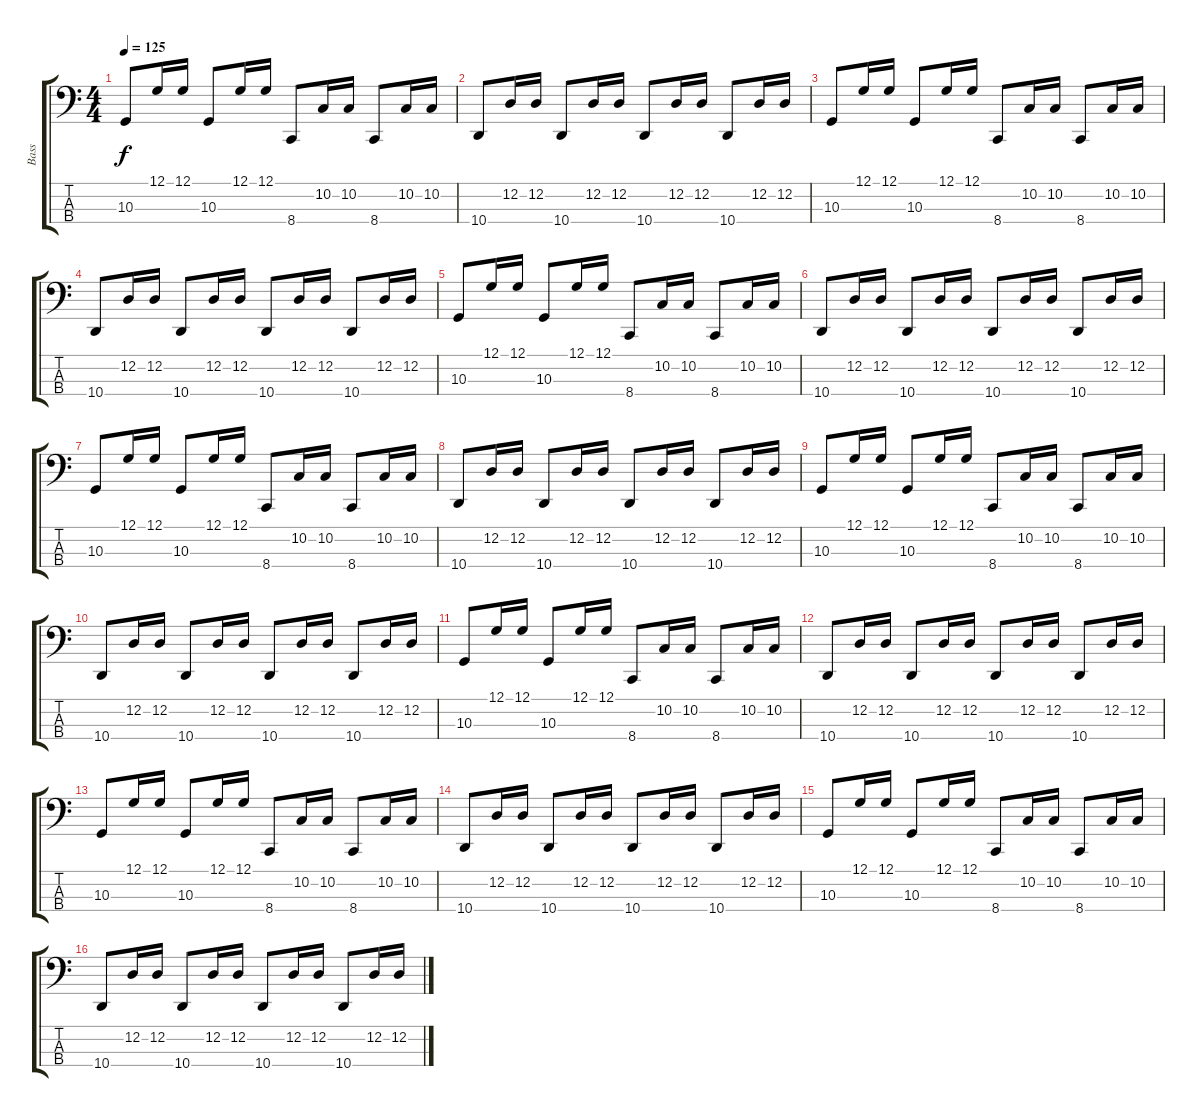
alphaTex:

\track ("Bass" "Bass") {instrument lead2sawtooth}
\staff {score tabs}
\tuning (G2 D2 A1 E1) {hide}
\ts (4 4)
\tempo 125
\clef f4
\ks c
10.3.8{dy f} 12.1.16 12.1.16 10.3.8 12.1.16 12.1.16 8.4.8 10.2.16 10.2.16 8.4.8 10.2.16 10.2.16 |
10.4.8 12.2.16 12.2.16 10.4.8 12.2.16 12.2.16 10.4.8 12.2.16 12.2.16 10.4.8 12.2.16 12.2.16 |
10.3.8 12.1.16 12.1.16 10.3.8 12.1.16 12.1.16 8.4.8 10.2.16 10.2.16 8.4.8 10.2.16 10.2.16 |
10.4.8 12.2.16 12.2.16 10.4.8 12.2.16 12.2.16 10.4.8 12.2.16 12.2.16 10.4.8 12.2.16 12.2.16 |
10.3.8 12.1.16 12.1.16 10.3.8 12.1.16 12.1.16 8.4.8 10.2.16 10.2.16 8.4.8 10.2.16 10.2.16 |
10.4.8 12.2.16 12.2.16 10.4.8 12.2.16 12.2.16 10.4.8 12.2.16 12.2.16 10.4.8 12.2.16 12.2.16 |
10.3.8 12.1.16 12.1.16 10.3.8 12.1.16 12.1.16 8.4.8 10.2.16 10.2.16 8.4.8 10.2.16 10.2.16 |
10.4.8 12.2.16 12.2.16 10.4.8 12.2.16 12.2.16 10.4.8 12.2.16 12.2.16 10.4.8 12.2.16 12.2.16 |
10.3.8 12.1.16 12.1.16 10.3.8 12.1.16 12.1.16 8.4.8 10.2.16 10.2.16 8.4.8 10.2.16 10.2.16 |
10.4.8 12.2.16 12.2.16 10.4.8 12.2.16 12.2.16 10.4.8 12.2.16 12.2.16 10.4.8 12.2.16 12.2.16 |
10.3.8 12.1.16 12.1.16 10.3.8 12.1.16 12.1.16 8.4.8 10.2.16 10.2.16 8.4.8 10.2.16 10.2.16 |
10.4.8 12.2.16 12.2.16 10.4.8 12.2.16 12.2.16 10.4.8 12.2.16 12.2.16 10.4.8 12.2.16 12.2.16 |
10.3.8 12.1.16 12.1.16 10.3.8 12.1.16 12.1.16 8.4.8 10.2.16 10.2.16 8.4.8 10.2.16 10.2.16 |
10.4.8 12.2.16 12.2.16 10.4.8 12.2.16 12.2.16 10.4.8 12.2.16 12.2.16 10.4.8 12.2.16 12.2.16 |
10.3.8 12.1.16 12.1.16 10.3.8 12.1.16 12.1.16 8.4.8 10.2.16 10.2.16 8.4.8 10.2.16 10.2.16 |
10.4.8 12.2.16 12.2.16 10.4.8 12.2.16 12.2.16 10.4.8 12.2.16 12.2.16 10.4.8 12.2.16 12.2.16
